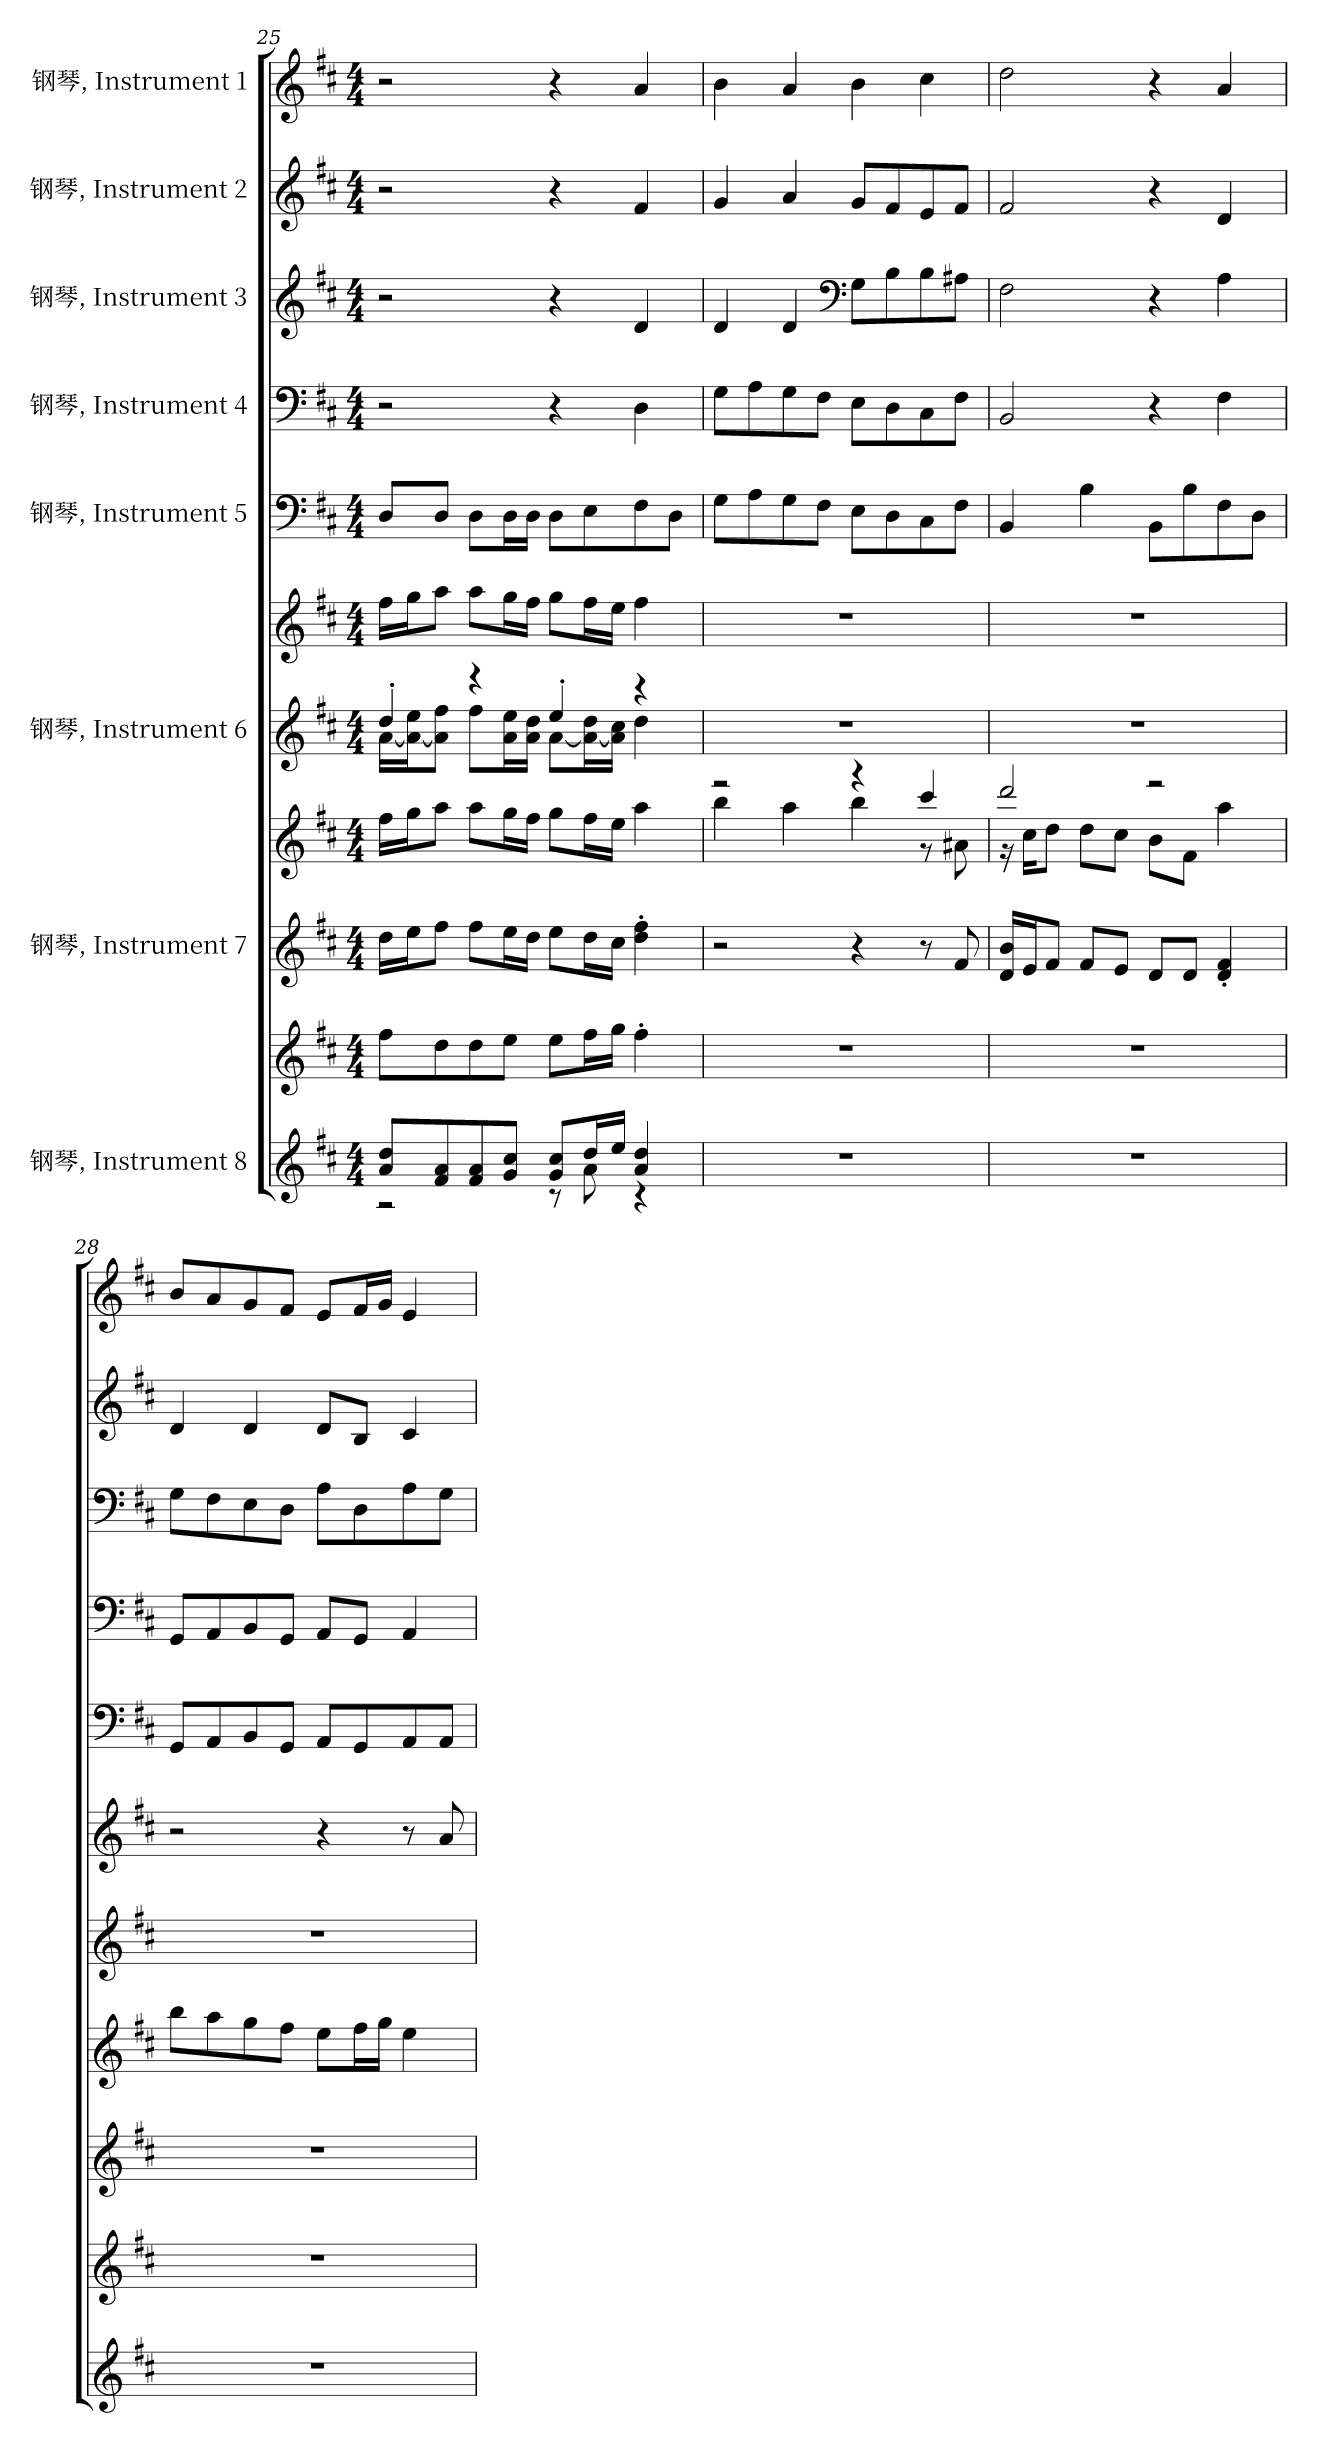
**kern	**kern	**kern	**kern	**kern	**kern	**kern	**kern	**kern	**kern	**kern
*part8	*part8	*part7	*part7	*part6	*part6	*part5	*part4	*part3	*part2	*part1
*staff11	*staff10	*staff9	*staff8	*staff7	*staff6	*staff5	*staff4	*staff3	*staff2	*staff1
*I"钢琴, Instrument 8	*	*I"钢琴, Instrument 7	*	*I"钢琴, Instrument 6	*	*I"钢琴, Instrument 5	*I"钢琴, Instrument 4	*I"钢琴, Instrument 3	*I"钢琴, Instrument 2	*I"钢琴, Instrument 1
*clefG2	*clefG2	*clefG2	*clefG2	*clefG2	*clefG2	*clefF4	*clefF4	*clefG2	*clefG2	*clefG2
*k[f#c#]	*k[f#c#]	*k[f#c#]	*k[f#c#]	*k[f#c#]	*k[f#c#]	*k[f#c#]	*k[f#c#]	*k[f#c#]	*k[f#c#]	*k[f#c#]
*M4/4	*M4/4	*M4/4	*M4/4	*M4/4	*M4/4	*M4/4	*M4/4	*M4/4	*M4/4	*M4/4
=25	=25	=25	=25	=25	=25	=25	=25	=25	=25	=25
*^	*	*	*	*^	*	*	*	*	*	*
8a/ 8dd/L	2r	8ff#\L	16dd\LL	16ff#\LL	4dd'/	[16a\LL	16ff#\LL	8D/L	2r	2r	2r	2r
.	.	.	16ee\J	16gg\J	.	16a\_ 16ee\J	16gg\J	.	.	.	.	.
8f#/ 8a/	.	8dd\	8ff#\J	8aa\J	.	8a\] 8ff#\J	8aa\J	8D/J	.	.	.	.
8f#/ 8a/	.	8dd\	8ff#\L	8aa\L	4r	8ff#\L	8aa\L	8D\L	.	.	.	.
8g/ 8cc#/J	.	8ee\J	16ee\L	16gg\L	.	16a\ 16ee\L	16gg\L	16D\L	.	.	.	.
.	.	.	16dd\JJ	16ff#\JJ	.	16a\ 16dd\JJ	16ff#\JJ	16D\JJ	.	.	.	.
8g/ 8cc#/L	8r	8ee\L	8ee\L	8gg\L	4ee'/	[8a\L	8gg\L	8D\L	4r	4r	4r	4r
16dd/L	8a\	16ff#\L	16dd\L	16ff#\L	.	16a\_ 16dd\L	16ff#\L	8E\	.	.	.	.
16ee/JJ	.	16gg\JJ	16cc#\JJ	16ee\JJ	.	16a\] 16cc#\JJ	16ee\JJ	.	.	.	.	.
4a/ 4dd/	4r	4ff#'\	4dd\' 4ff#\'	4aa\	4r	4dd\	4ff#\	8F#\	4D\	4d/	4f#/	4a/
.	.	.	.	.	.	.	.	8D\J	.	.	.	.
*v	*v	*	*	*	*v	*v	*	*	*	*	*	*
=26	=26	=26	=26	=26	=26	=26	=26	=26	=26	=26
*	*	*	*^	*	*	*	*	*	*	*
1r	1r	2r	2r	4bb\	1r	1r	8G\L	8G\L	4d/	4g/	4b\
.	.	.	.	.	.	.	8A\	8A\	.	.	.
.	.	.	.	4aa\	.	.	8G\	8G\	4d/	4a/	4a/
.	.	.	.	.	.	.	8F#\J	8F#\J	.	.	.
*	*	*	*	*	*	*	*	*	*clefF4	*	*
.	.	4r	4r	4bb\	.	.	8E\L	8E\L	8G\L	8g/L	4b\
.	.	.	.	.	.	.	8D\	8D\	8B\	8f#/	.
.	.	8r	4ccc#/	8r	.	.	8C#\	8C#\	8B\	8e/	4cc#\
.	.	8f#/	.	8a#X\	.	.	8F#\J	8F#\J	8A#X\J	8f#/J	.
!!LO:PB:g=z
=27	=27	=27	=27	=27	=27	=27	=27	=27	=27	=27	=27
1r	1r	16d/ 16b/LL	2ddd/	16r	1r	1r	4BB/	2BB/	2F#\	2f#/	2dd\
.	.	16e/J	.	16cc#\KL	.	.	.	.	.	.	.
.	.	8f#/J	.	8dd\J	.	.	.	.	.	.	.
.	.	8f#/L	.	8dd\L	.	.	4B\	.	.	.	.
.	.	8e/J	.	8cc#\J	.	.	.	.	.	.	.
.	.	8d/L	2r	8b\L	.	.	8BB\L	4r	4r	4r	4r
.	.	8d/J	.	8f#\J	.	.	8B\	.	.	.	.
.	.	4d/' 4f#/'	.	4aa\	.	.	8F#\	4F#\	4A\	4d/	4a/
.	.	.	.	.	.	.	8D\J	.	.	.	.
*	*	*	*v	*v	*	*	*	*	*	*	*
=28	=28	=28	=28	=28	=28	=28	=28	=28	=28	=28
1r	1r	1r	8bb\L	1r	2r	8GG/L	8GG/L	8G\L	4d/	8b/L
.	.	.	8aa\	.	.	8AA/	8AA/	8F#\	.	8a/
.	.	.	8gg\	.	.	8BB/	8BB/	8E\	4d/	8g/
.	.	.	8ff#\J	.	.	8GG/J	8GG/J	8D\J	.	8f#/J
.	.	.	8ee\L	.	4r	8AA/L	8AA/L	8A\L	8d/L	8e/L
.	.	.	16ff#\L	.	.	8GG/	8GG/J	8D\	8B/J	16f#/L
.	.	.	16gg\JJ	.	.	.	.	.	.	16g/JJ
.	.	.	4ee\	.	8r	8AA/	4AA/	8A\	4c#/	4e/
.	.	.	.	.	8a/	8AA/J	.	8G\J	.	.
=	=	=	=	=	=	=	=	=	=	=
*-	*-	*-	*-	*-	*-	*-	*-	*-	*-	*-
